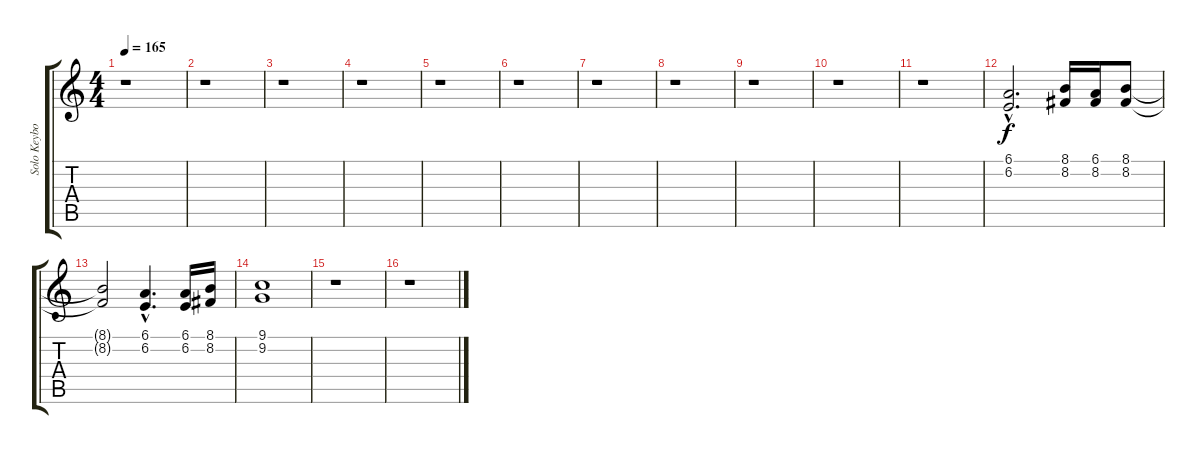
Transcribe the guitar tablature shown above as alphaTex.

\track ("Solo Keyboard" "Solo Keybo") {instrument lead8bassandlead}
\staff {score tabs}
\tuning (Eb4 Bb3 Gb3 Db3 Ab2 Eb2) {hide}
\ts (4 4)
\tempo 165
\clef g2
\ks c
r.1{dy fff} |
r.1 |
r.1 |
r.1 |
r.1 |
r.1 |
r.1 |
r.1 |
r.1 |
r.1 |
r.1 |
(6.1{hac} 6.2{hac}).2{d dy f volume 12 balance 8 instrument churchorgan} (8.1 8.2).16{volume 12 balance 8 instrument churchorgan} (6.1 8.2).16 (8.1 8.2).8 |
(8.1{t} 8.2{t}).2{volume 12 balance 8 instrument churchorgan} (6.1{hac} 6.2{hac}).4{d volume 12 balance 8 instrument churchorgan} (6.1 6.2).16 (8.1 8.2).16 |
(9.1 9.2).1{volume 12 balance 8 instrument churchorgan} |
r.1 |
r.1
